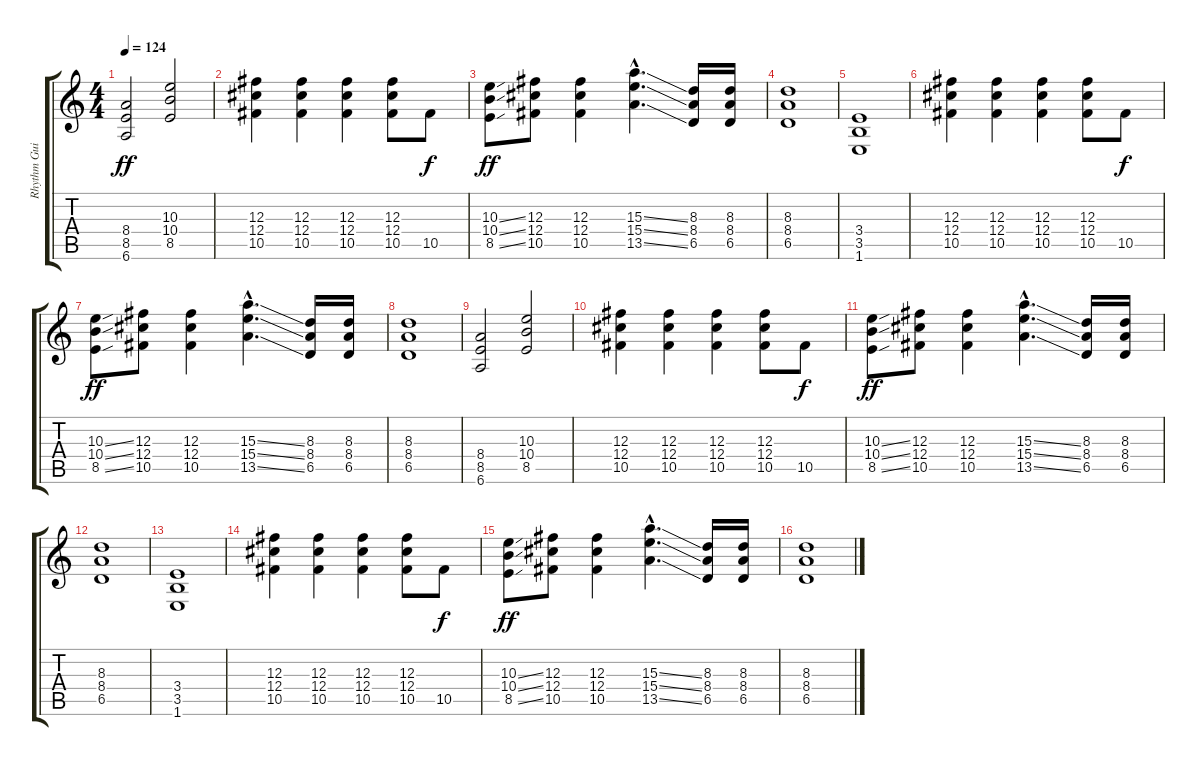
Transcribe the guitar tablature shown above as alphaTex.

\track ("Rhythm Guitar" "Rhythm Gui") {instrument overdrivenguitar}
\staff {score tabs}
\tuning (Eb4 Bb3 Gb3 Db3 Ab2 Eb2) {hide}
\ts (4 4)
\tempo 124
\clef g2
\ks c
(8.4 8.5 6.6).2{dy ff} (10.3 10.4 8.5).2 |
(12.3 12.4 10.5).4 (12.3 12.4 10.5).4 (12.3 12.4 10.5).4 (12.3 12.4 10.5).8 10.5.8{dy f} |
(10.3{ss} 10.4{ss} 8.5{ss}).8{dy ff} (12.3 12.4 10.5).8 (12.3 12.4 10.5).4 (15.3{ss hac} 15.4{ss hac} 13.5{ss hac}).4{d} (8.3 8.4 6.5).16 (8.3 8.4 6.5).16 |
(8.3 8.4 6.5).1 |
(3.4 3.5 1.6).1 |
(12.3 12.4 10.5).4 (12.3 12.4 10.5).4 (12.3 12.4 10.5).4 (12.3 12.4 10.5).8 10.5.8{dy f} |
(10.3{ss} 10.4{ss} 8.5{ss}).8{dy ff} (12.3 12.4 10.5).8 (12.3 12.4 10.5).4 (15.3{ss hac} 15.4{ss hac} 13.5{ss hac}).4{d} (8.3 8.4 6.5).16 (8.3 8.4 6.5).16 |
(8.3 8.4 6.5).1 |
(8.4 8.5 6.6).2 (10.3 10.4 8.5).2 |
(12.3 12.4 10.5).4 (12.3 12.4 10.5).4 (12.3 12.4 10.5).4 (12.3 12.4 10.5).8 10.5.8{dy f} |
(10.3{ss} 10.4{ss} 8.5{ss}).8{dy ff} (12.3 12.4 10.5).8 (12.3 12.4 10.5).4 (15.3{ss hac} 15.4{ss hac} 13.5{ss hac}).4{d} (8.3 8.4 6.5).16 (8.3 8.4 6.5).16 |
(8.3 8.4 6.5).1 |
(3.4 3.5 1.6).1 |
(12.3 12.4 10.5).4 (12.3 12.4 10.5).4 (12.3 12.4 10.5).4 (12.3 12.4 10.5).8 10.5.8{dy f} |
(10.3{ss} 10.4{ss} 8.5{ss}).8{dy ff} (12.3 12.4 10.5).8 (12.3 12.4 10.5).4 (15.3{ss hac} 15.4{ss hac} 13.5{ss hac}).4{d} (8.3 8.4 6.5).16 (8.3 8.4 6.5).16 |
(8.3 8.4 6.5).1
